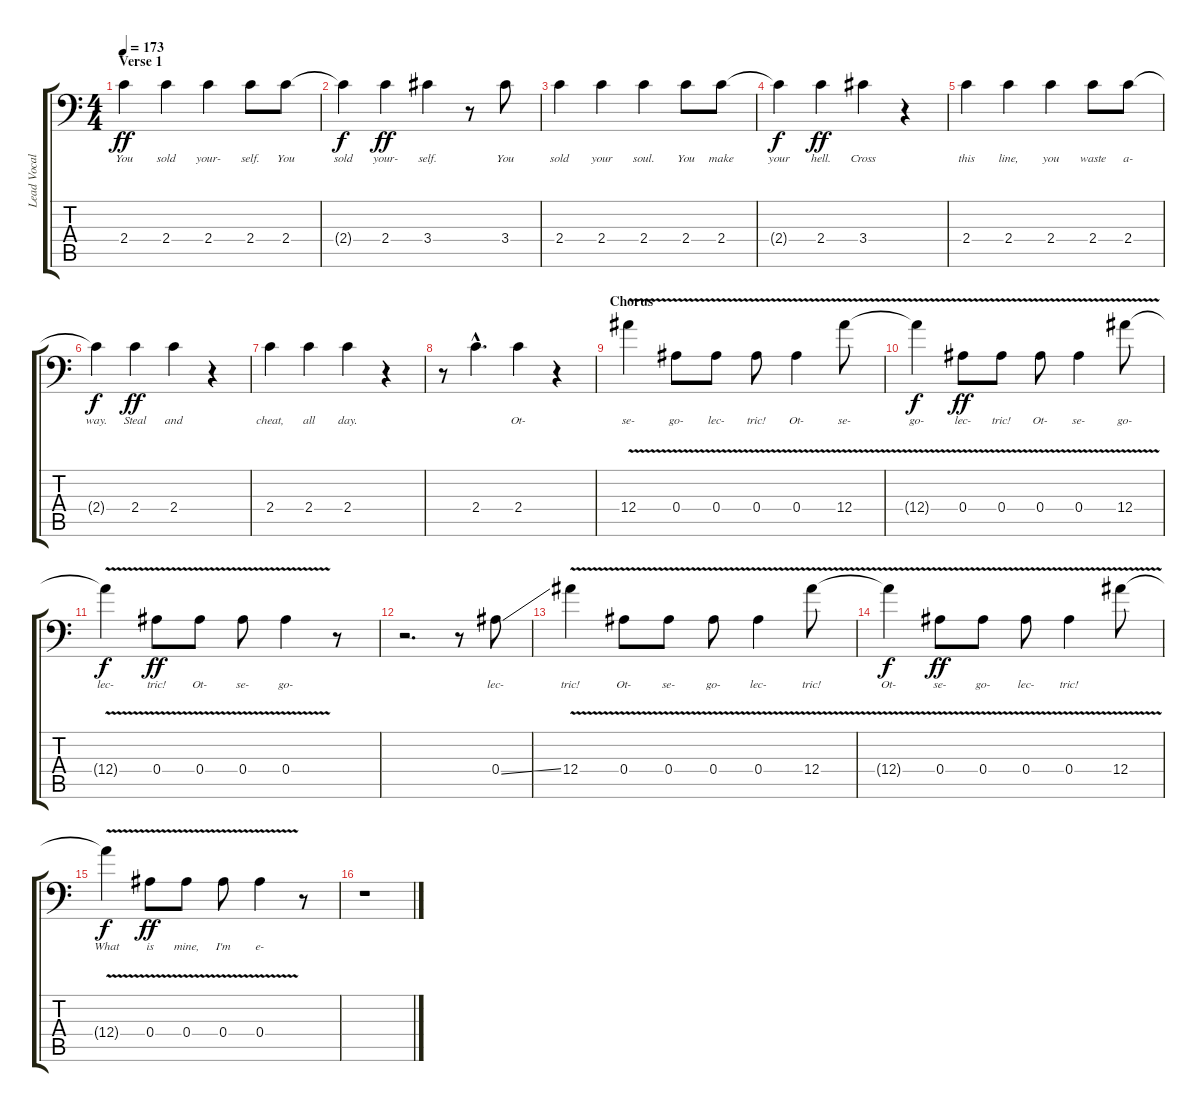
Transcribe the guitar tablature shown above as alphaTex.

\track ("Lead Vocals (Wayne Static)" "Lead Vocal") {instrument distortionguitar}
\staff {score tabs}
\tuning (C4 G3 Eb3 Bb2 F2 Bb1) {hide}
\ts (4 4)
\section ("" "Verse 1")
\tempo 173
\clef f4
\ks c
2.4.4{lyrics (0 "You") lyrics (1 "") lyrics (2 "") lyrics (3 "") lyrics (4 "") dy ff} 2.4.4{lyrics (0 "sold") lyrics (1 "") lyrics (2 "") lyrics (3 "") lyrics (4 "")} 2.4.4{lyrics (0 "your-") lyrics (1 "") lyrics (2 "") lyrics (3 "") lyrics (4 "")} 2.4.8{lyrics (0 "self.") lyrics (1 "") lyrics (2 "") lyrics (3 "") lyrics (4 "")} 2.4.8{lyrics (0 "You") lyrics (1 "") lyrics (2 "") lyrics (3 "") lyrics (4 "")} |
2.4{t}.4{lyrics (0 "sold") lyrics (1 "") lyrics (2 "") lyrics (3 "") lyrics (4 "") dy f} 2.4.4{lyrics (0 "your-") lyrics (1 "") lyrics (2 "") lyrics (3 "") lyrics (4 "") dy ff} 3.4.4{lyrics (0 "self.") lyrics (1 "") lyrics (2 "") lyrics (3 "") lyrics (4 "")} r.8 3.4.8{lyrics (0 "You") lyrics (1 "") lyrics (2 "") lyrics (3 "") lyrics (4 "")} |
2.4.4{lyrics (0 "sold") lyrics (1 "") lyrics (2 "") lyrics (3 "") lyrics (4 "")} 2.4.4{lyrics (0 "your") lyrics (1 "") lyrics (2 "") lyrics (3 "") lyrics (4 "")} 2.4.4{lyrics (0 "soul.") lyrics (1 "") lyrics (2 "") lyrics (3 "") lyrics (4 "")} 2.4.8{lyrics (0 "You") lyrics (1 "") lyrics (2 "") lyrics (3 "") lyrics (4 "")} 2.4.8{lyrics (0 "make") lyrics (1 "") lyrics (2 "") lyrics (3 "") lyrics (4 "")} |
2.4{t}.4{lyrics (0 "your") lyrics (1 "") lyrics (2 "") lyrics (3 "") lyrics (4 "") dy f} 2.4.4{lyrics (0 "hell.") lyrics (1 "") lyrics (2 "") lyrics (3 "") lyrics (4 "") dy ff} 3.4.4{lyrics (0 "Cross") lyrics (1 "") lyrics (2 "") lyrics (3 "") lyrics (4 "")} r.4 |
2.4.4{lyrics (0 "this") lyrics (1 "") lyrics (2 "") lyrics (3 "") lyrics (4 "")} 2.4.4{lyrics (0 "line,") lyrics (1 "") lyrics (2 "") lyrics (3 "") lyrics (4 "")} 2.4.4{lyrics (0 "you") lyrics (1 "") lyrics (2 "") lyrics (3 "") lyrics (4 "")} 2.4.8{lyrics (0 "waste") lyrics (1 "") lyrics (2 "") lyrics (3 "") lyrics (4 "")} 2.4.8{lyrics (0 "a-") lyrics (1 "") lyrics (2 "") lyrics (3 "") lyrics (4 "")} |
2.4{t}.4{lyrics (0 "way.") lyrics (1 "") lyrics (2 "") lyrics (3 "") lyrics (4 "") dy f} 2.4.4{lyrics (0 "Steal") lyrics (1 "") lyrics (2 "") lyrics (3 "") lyrics (4 "") dy ff} 2.4.4{lyrics (0 "and") lyrics (1 "") lyrics (2 "") lyrics (3 "") lyrics (4 "")} r.4 |
2.4.4{lyrics (0 "cheat,") lyrics (1 "") lyrics (2 "") lyrics (3 "") lyrics (4 "")} 2.4.4{lyrics (0 "all") lyrics (1 "") lyrics (2 "") lyrics (3 "") lyrics (4 "")} 2.4.4{lyrics (0 "day.") lyrics (1 "") lyrics (2 "") lyrics (3 "") lyrics (4 "")} r.4 |
r.8 2.4{hac}.4{d lyrics (0 "") lyrics (1 "") lyrics (2 "") lyrics (3 "") lyrics (4 "")} 2.4.4{lyrics (0 "Ot-") lyrics (1 "") lyrics (2 "") lyrics (3 "") lyrics (4 "")} r.4 |
\section ("" "Chorus")
12.4{v}.4{lyrics (0 "se-") lyrics (1 "") lyrics (2 "") lyrics (3 "") lyrics (4 "")} 0.4{v}.8{lyrics (0 "go-") lyrics (1 "") lyrics (2 "") lyrics (3 "") lyrics (4 "")} 0.4{v}.8{lyrics (0 "lec-") lyrics (1 "") lyrics (2 "") lyrics (3 "") lyrics (4 "")} 0.4{v}.8{lyrics (0 "tric!") lyrics (1 "") lyrics (2 "") lyrics (3 "") lyrics (4 "")} 0.4{v}.4{lyrics (0 "Ot-") lyrics (1 "") lyrics (2 "") lyrics (3 "") lyrics (4 "")} 12.4{v}.8{lyrics (0 "se-") lyrics (1 "") lyrics (2 "") lyrics (3 "") lyrics (4 "")} |
12.4{t}.4{lyrics (0 "go-") lyrics (1 "") lyrics (2 "") lyrics (3 "") lyrics (4 "") dy f} 0.4{v}.8{lyrics (0 "lec-") lyrics (1 "") lyrics (2 "") lyrics (3 "") lyrics (4 "") dy ff} 0.4{v}.8{lyrics (0 "tric!") lyrics (1 "") lyrics (2 "") lyrics (3 "") lyrics (4 "")} 0.4{v}.8{lyrics (0 "Ot-") lyrics (1 "") lyrics (2 "") lyrics (3 "") lyrics (4 "")} 0.4{v}.4{lyrics (0 "se-") lyrics (1 "") lyrics (2 "") lyrics (3 "") lyrics (4 "")} 12.4{v}.8{lyrics (0 "go-") lyrics (1 "") lyrics (2 "") lyrics (3 "") lyrics (4 "")} |
12.4{t}.4{lyrics (0 "lec-") lyrics (1 "") lyrics (2 "") lyrics (3 "") lyrics (4 "") dy f} 0.4{v}.8{lyrics (0 "tric!") lyrics (1 "") lyrics (2 "") lyrics (3 "") lyrics (4 "") dy ff} 0.4{v}.8{lyrics (0 "Ot-") lyrics (1 "") lyrics (2 "") lyrics (3 "") lyrics (4 "")} 0.4{v}.8{lyrics (0 "se-") lyrics (1 "") lyrics (2 "") lyrics (3 "") lyrics (4 "")} 0.4{v}.4{lyrics (0 "go-") lyrics (1 "") lyrics (2 "") lyrics (3 "") lyrics (4 "")} r.8 |
r.2{d} r.8 0.4{ss}.8{lyrics (0 "lec-") lyrics (1 "") lyrics (2 "") lyrics (3 "") lyrics (4 "")} |
12.4{v}.4{lyrics (0 "tric!") lyrics (1 "") lyrics (2 "") lyrics (3 "") lyrics (4 "")} 0.4{v}.8{lyrics (0 "Ot-") lyrics (1 "") lyrics (2 "") lyrics (3 "") lyrics (4 "")} 0.4{v}.8{lyrics (0 "se-") lyrics (1 "") lyrics (2 "") lyrics (3 "") lyrics (4 "")} 0.4{v}.8{lyrics (0 "go-") lyrics (1 "") lyrics (2 "") lyrics (3 "") lyrics (4 "")} 0.4{v}.4{lyrics (0 "lec-") lyrics (1 "") lyrics (2 "") lyrics (3 "") lyrics (4 "")} 12.4{v}.8{lyrics (0 "tric!") lyrics (1 "") lyrics (2 "") lyrics (3 "") lyrics (4 "")} |
12.4{t}.4{lyrics (0 "Ot-") lyrics (1 "") lyrics (2 "") lyrics (3 "") lyrics (4 "") dy f} 0.4{v}.8{lyrics (0 "se-") lyrics (1 "") lyrics (2 "") lyrics (3 "") lyrics (4 "") dy ff} 0.4{v}.8{lyrics (0 "go-") lyrics (1 "") lyrics (2 "") lyrics (3 "") lyrics (4 "")} 0.4{v}.8{lyrics (0 "lec-") lyrics (1 "") lyrics (2 "") lyrics (3 "") lyrics (4 "")} 0.4{v}.4{lyrics (0 "tric!") lyrics (1 "") lyrics (2 "") lyrics (3 "") lyrics (4 "")} 12.4{v}.8{lyrics (0 "") lyrics (1 "") lyrics (2 "") lyrics (3 "") lyrics (4 "")} |
12.4{t}.4{lyrics (0 "What") lyrics (1 "") lyrics (2 "") lyrics (3 "") lyrics (4 "") dy f} 0.4{v}.8{lyrics (0 "is") lyrics (1 "") lyrics (2 "") lyrics (3 "") lyrics (4 "") dy ff} 0.4{v}.8{lyrics (0 "mine,") lyrics (1 "") lyrics (2 "") lyrics (3 "") lyrics (4 "")} 0.4{v}.8{lyrics (0 "I'm") lyrics (1 "") lyrics (2 "") lyrics (3 "") lyrics (4 "")} 0.4{v}.4{lyrics (0 "e-") lyrics (1 "") lyrics (2 "") lyrics (3 "") lyrics (4 "")} r.8 |
r.1
